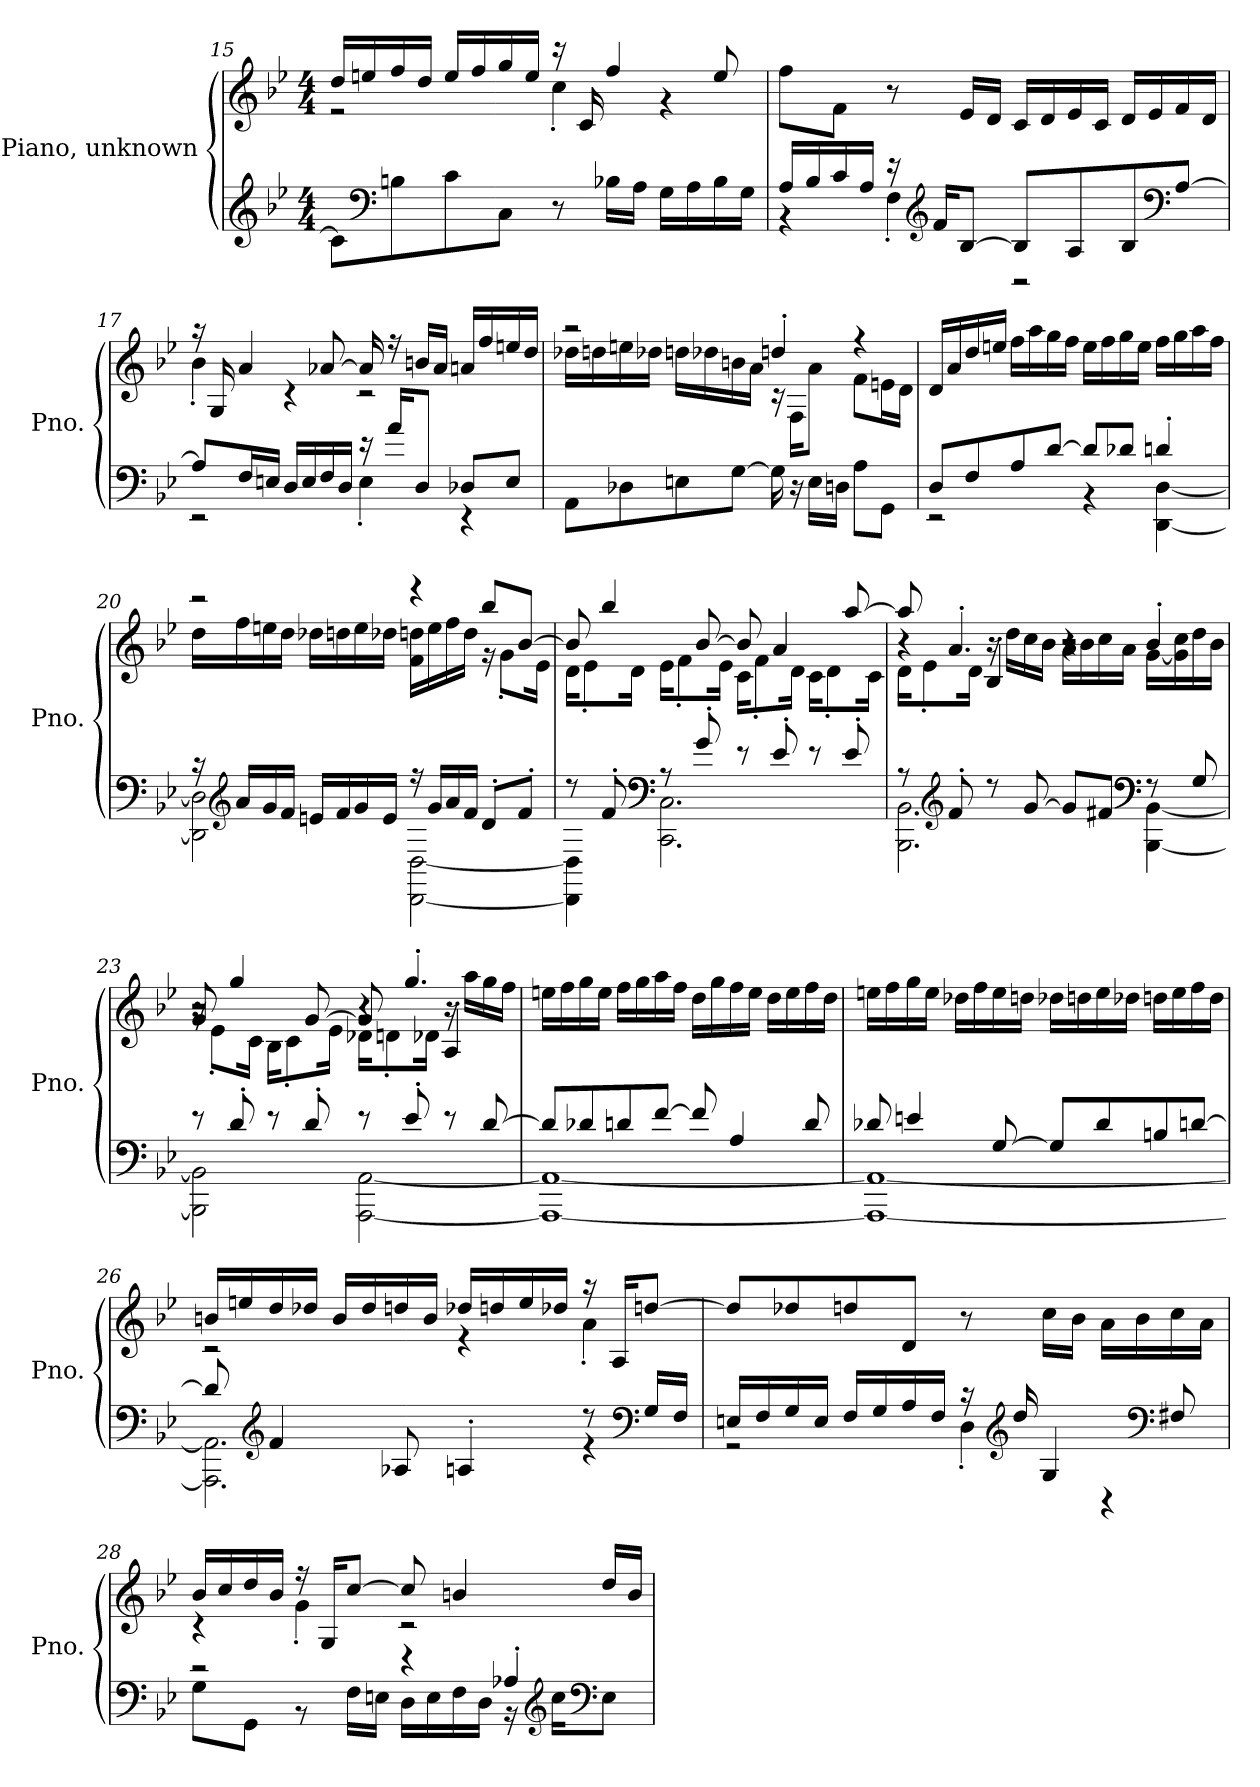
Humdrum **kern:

**kern	**kern
*part1	*part1
*staff2	*staff1
*I"Piano, unknown	*
*I'Pno.	*
!!LO:LB:g=z
*clefG2	*clefG2
*k[b-e-]	*k[b-e-]
*M4/4	*M4/4
=15	=15
*	*^
8c\L]	16dd/LL	2r
.	16een/	.
*clefF4	*	*
8Bn\	16ff/	.
.	16dd/JJ	.
8c\	16ee/LL	.
.	16ff/	.
8C\J	16gg/	.
.	16ee/JJ	.
8r	16r	4cc'\
.	16c/	.
16B-X\LL	4ff/	.
16A\JJ	.	.
16G\LL	.	4r
16A\	.	.
16B-\	8ee/	.
16G\JJ	.	.
*	*v	*v
=16	=16
*^	*
16A/LL	4r	8ff\L
16B-/	.	.
16c/	.	8f\J
16A/JJ	.	.
16r	4F'\	8r
*clefG2	*	*
16f/KL	.	.
[8B-/J	.	16e-/LL
.	.	16d/JJ
8B-/L]	2r	16c/LL
.	.	16d/
8A/	.	16e-/
.	.	16c/JJ
8B-/	.	16d/LL
.	.	16e-/
*clefF4	*	*
[8A/J	.	16f/
.	.	16d/JJ
!!LO:LB:g=z
=17	=17	=17
*	*	*^
8A/L]	2r	16r	4b-'\
.	.	16G/	.
16F/L	.	4a/	.
16En/JJ	.	.	.
16D/LL	.	.	4r
16E/	.	.	.
16F/	.	[8a-X/	.
16D/JJ	.	.	.
16r	4E'\	16a-/]	2r
16a/KL	.	16r	.
8D/J	.	16bn/LL	.
.	.	16a-/JJ	.
8D-X/L	4r	16an/LL	.
.	.	16ff/	.
8E/J	.	16een/	.
.	.	16dd/JJ	.
*v	*v	*	*
=18	=18	=18
8AA\L	2r	16dd-X\LL
.	.	16ddn\
8D-X\	.	16een\
.	.	16dd-X\JJ
8En\	.	16ddn\LL
.	.	16dd-X\
[8G\J	.	16bn\
.	.	16a\JJ
16G\]	4ddn'/	16r
16r	.	16F\KL
16E\LL	.	8a\J
16Dn\JJ	.	.
8A\L	4r	8f\L
8GG\J	.	16en\L
.	.	16d\JJ
*	*v	*v
!!LO:LB:g=z
=19	=19
*^	*
8D/L	2r	16d/LL
.	.	16a/
8F/	.	16dd/
.	.	16een/JJ
8A/	.	16ff\LL
.	.	16aa\
[8d/J	.	16gg\
.	.	16ff\JJ
8d/L]	4r	16ee\LL
.	.	16ff\
8d-X/J	.	16gg\
.	.	16ee\JJ
4dn'/	[4DD\ [4D\	16ff\LL
.	.	16gg\
.	.	16aa\
.	.	16ff\JJ
=20	=20	=20
*	*	*^
16r	2DD\] 2D\]	2r	16dd\LL
*clefG2	*	*	*
16a/LL	.	.	16ff\
16g/	.	.	16een\
16f/JJ	.	.	16dd\JJ
16en/LL	.	.	16dd-X\LL
16f/	.	.	16ddn\
16g/	.	.	16ee\
16e/JJ	.	.	16dd-X\JJ
16r	[2DD\ [2D\	4r	16f\ 16ddn\LL
16g/LL	.	.	16ee\
16a/	.	.	16ff\
16f/JJ	.	.	16dd\JJ
8d'/L	.	8bb-/L	16r
.	.	.	8g'\L
8f'/J	.	[8b-/J	.
.	.	.	16e-\Jk
!!LO:LB:g=z	!!
=21	=21	=21	=21
8r	4DD\] 4D\]	8b-/]	16d\KL
.	.	.	8e-'\
8f'/	.	4bb-/	.
.	.	.	16d\Jk
*clefF4	*	*	*
8r	2.CC\ 2.C\	.	16e-\KL
.	.	.	8f'\
8g'/	.	[8b-/	.
.	.	.	16e-\Jk
8r	.	8b-/]	16c\KL
.	.	.	8f'\
8e-'/	.	4a/	.
.	.	.	16d\Jk
8r	.	.	16c\KL
.	.	.	8d'\
8e-'/	.	[8aa/	.
.	.	.	16c\Jk
=22	=22	=22	=22
*	*	*	*^
8r	2.BBB-\ 2.BB-\	8aa/]	16d\KL	4r
.	.	.	8e-'\	.
*clefG2	*	*	*	*
8f'/	.	4.a'/	.	.
.	.	.	16d\Jk	.
8r	.	.	16r	4B-'/
.	.	.	16dd\LL	.
[8g/	.	.	16cc\	.
.	.	.	16b-\JJ	.
8g/L]	.	4r	16a\LL	2r
.	.	.	16b-\	.
8f#X/J	.	.	16cc\	.
.	.	.	16a\JJ	.
*clefF4	*	*	*	*
8r	[4BBB-\ [4BB-\	4b-'/	[16g\LL	.
.	.	.	16g\] 16cc\	.
8G/	.	.	16dd\	.
.	.	.	16b-\JJ	.
!!LO:LB:g=z	!!	!!
=23	=23	=23	=23	=23
8r	2BBB-\] 2BB-\]	8g/	16r	2r
.	.	.	8e-'\L	.
8d'/	.	4gg/	.	.
.	.	.	16c\Jk	.
8r	.	.	16B-\KL	.
.	.	.	8c'\	.
8d'/	.	[8g/	.	.
.	.	.	16e-\Jk	.
8r	[2AAA\ [2AA\	8g/]	16d-X\KL	4r
.	.	.	8dn'\	.
8e-'/	.	4.gg'/	.	.
.	.	.	16d-X\Jk	.
8r	.	.	16r	4A'/
.	.	.	16aa\LL	.
[8d/	.	.	16gg\	.
.	.	.	16ff\JJ	.
*	*	*v	*v	*v
=24	=24	=24
8d/L]	1AAA_ 1AA_	16een\LL
.	.	16ff\
8d-X/	.	16gg\
.	.	16ee\JJ
8dn/	.	16ff\LL
.	.	16gg\
[8f/J	.	16aa\
.	.	16ff\JJ
8f/]	.	16dd\LL
.	.	16gg\
4A/	.	16ff\
.	.	16ee\JJ
.	.	16dd\LL
.	.	16ee\
8d/	.	16ff\
.	.	16dd\JJ
!!LO:PB:g=z
=25	=25	=25
8d-X/	1AAA_ 1AA_	16een\LL
.	.	16ff\
4en/	.	16gg\
.	.	16ee\JJ
.	.	16dd-X\LL
.	.	16ff\
[8G/	.	16ee\
.	.	16ddn\JJ
8G/L]	.	16dd-X\LL
.	.	16ddn\
8d-/	.	16ee\
.	.	16dd-X\JJ
8Bn/	.	16ddn\LL
.	.	16ee\
[8dn/J	.	16ff\
.	.	16dd\JJ
=26	=26	=26
*	*	*^
8d/]	2.AAA\] 2.AA\]	16bn/LL	2r
.	.	16een/	.
*clefG2	*	*	*
4f/	.	16dd/	.
.	.	16dd-X/JJ	.
.	.	16b/LL	.
.	.	16dd-/	.
8A-X/	.	16ddn/	.
.	.	16b/JJ	.
4An'/	.	16dd-X/LL	4r
.	.	16ddn/	.
.	.	16ee/	.
.	.	16dd-X/JJ	.
8r	4r	16r	4a'\
.	.	16A/KL	.
*clefF4	*	*	*
16G/LL	.	[8ddn/J	.
16F/JJ	.	.	.
*	*	*v	*v
!!LO:LB:g=z
=27	=27	=27
16En/LL	2r	8dd/L]
16F/	.	.
16G/	.	8dd-X/
16E/JJ	.	.
16F/LL	.	8ddn/
16G/	.	.
16A/	.	8d/J
16F/JJ	.	.
16r	4D'\	8r
*clefG2	*	*
16dd/	.	.
4G/	.	16cc\LL
.	.	16b-\JJ
.	4r	16a\LL
.	.	16b-\
*clefF4	*	*
8F#X/	.	16cc\
.	.	16a\JJ
=28	=28	=28
*	*	*^
2r	8G\L	16b-/LL	4r
.	.	16cc/	.
.	8GG\J	16dd/	.
.	.	16b-/JJ	.
.	8r	16r	4g'\
.	.	16G/KL	.
.	16F\LL	[8cc/J	.
.	16En\JJ	.	.
4r	16D\LL	8cc/]	2r
.	16E\	.	.
.	16F\	4bn/	.
.	16D\JJ	.	.
4A-X'/	16r	.	.
*clefG2	*	*	*
.	16cc\KL	.	.
*clefF4	*	*	*
.	8E\J	16dd/LL	.
.	.	16b/JJ	.
*v	*v	*	*
*	*v	*v
=	=
*-	*-
